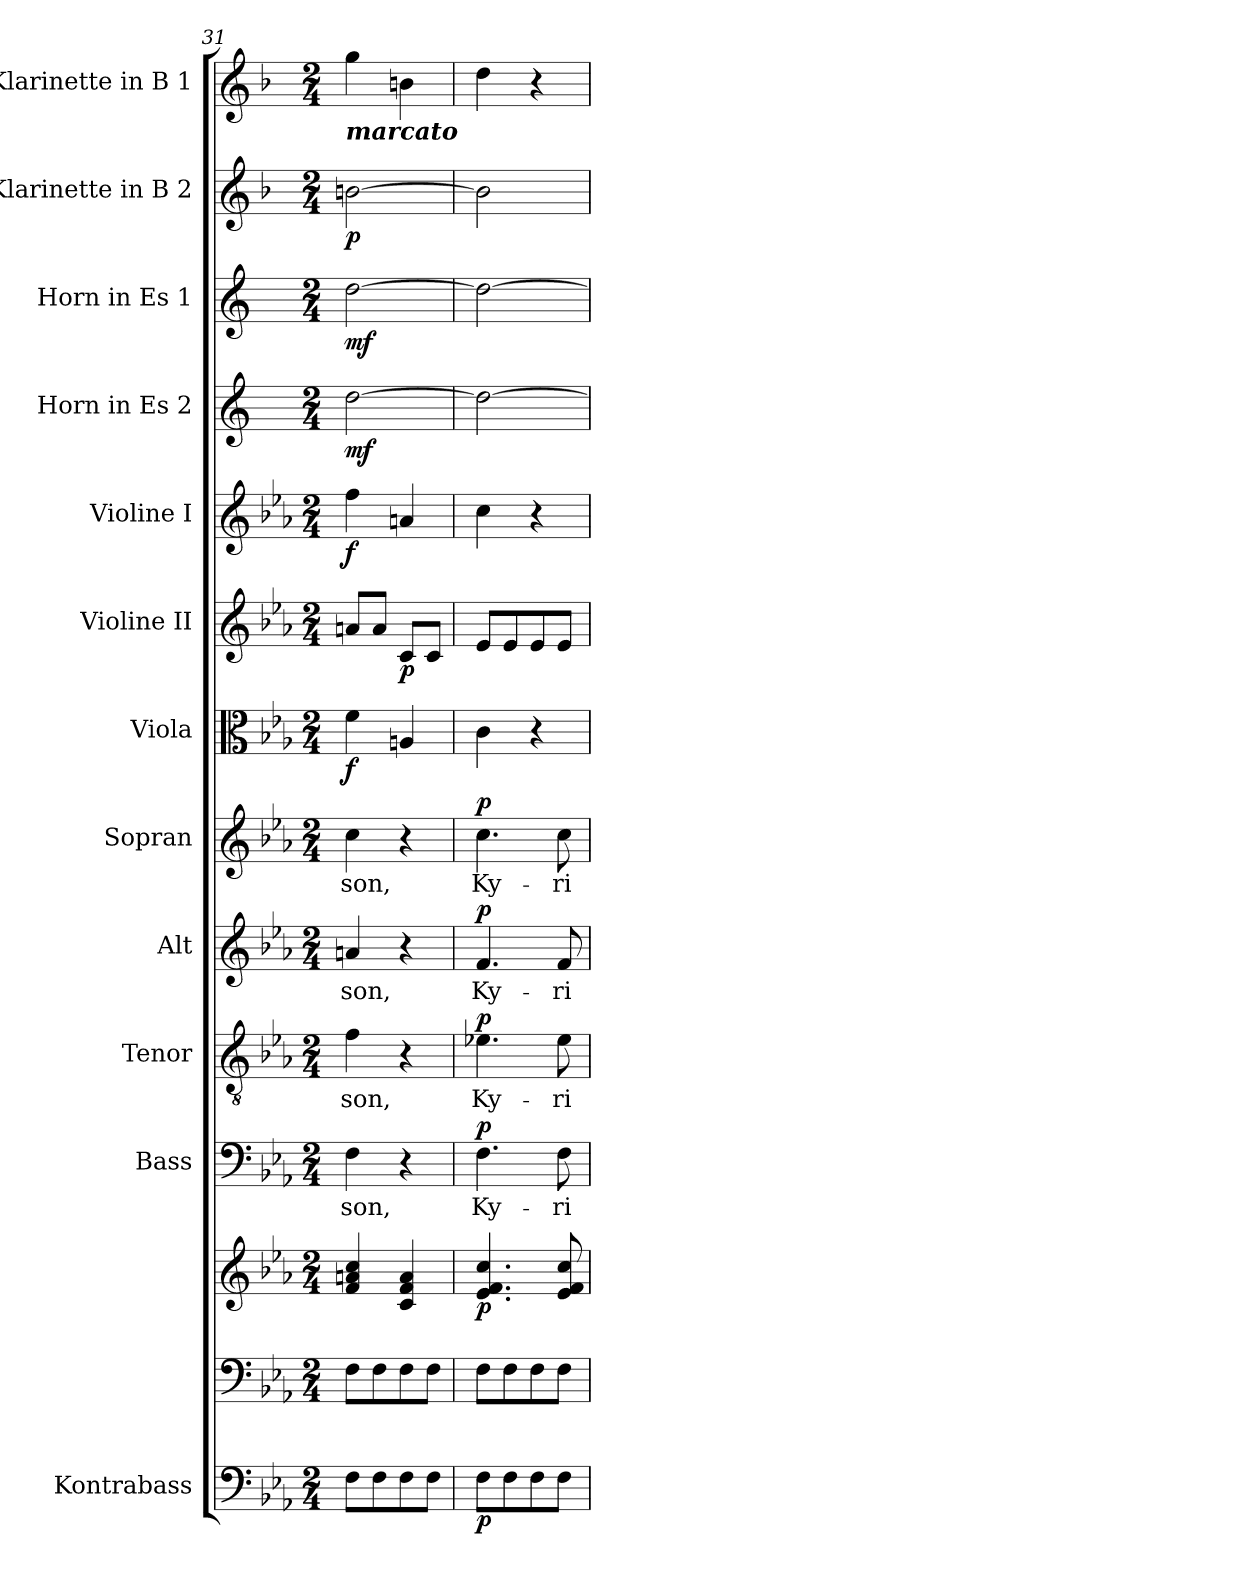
**kern	**dynam	**kern	**kern	**dynam	**kern	**text	**dynam	**kern	**text	**dynam	**kern	**text	**dynam	**kern	**text	**dynam	**kern	**dynam	**kern	**dynam	**kern	**dynam	**kern	**dynam	**kern	**dynam	**kern	**dynam	**kern
*part13	*part13	*part12	*part12	*part12	*part11	*part11	*part11	*part10	*part10	*part10	*part9	*part9	*part9	*part8	*part8	*part8	*part7	*part7	*part6	*part6	*part5	*part5	*part4	*part4	*part3	*part3	*part2	*part2	*part1
*staff14	*staff14	*staff13	*staff12	*staff12/13	*staff11	*staff11	*staff11	*staff10	*staff10	*staff10	*staff9	*staff9	*staff9	*staff8	*staff8	*staff8	*staff7	*staff7	*staff6	*staff6	*staff5	*staff5	*staff4	*staff4	*staff3	*staff3	*staff2	*staff2	*staff1
*I"Kontrabass	*	*	*	*	*I"Bass	*	*	*I"Tenor	*	*	*I"Alt	*	*	*I"Sopran	*	*	*I"Viola	*	*I"Violine II	*	*I"Violine I	*	*I"Horn in Es 2	*	*I"Horn in Es 1	*	*I"Klarinette in B 2	*	*I"Klarinette in B 1
*I'Kb.	*	*	*	*	*I'B	*	*	*I'T	*	*	*I'A	*	*	*I'S	*	*	*I'Vla.	*	*I'Vl. II	*	*I'Vl. I	*	*I'Hrn. 2	*	*I'Hrn. 1	*	*	*	*
*clefF4	*	*clefF4	*clefG2	*	*clefF4	*	*	*clefGv2	*	*	*clefG2	*	*	*clefG2	*	*	*clefC3	*	*clefG2	*	*clefG2	*	*clefG2	*	*clefG2	*	*clefG2	*	*clefG2
*ITrd7c12	*	*	*	*	*	*	*	*	*	*	*	*	*	*	*	*	*	*	*	*	*	*	*ITrd5c9	*	*ITrd5c9	*	*ITrd1c2	*	*ITrd1c2
*k[b-e-a-]	*	*k[b-e-a-]	*k[b-e-a-]	*	*k[b-e-a-]	*	*	*k[b-e-a-]	*	*	*k[b-e-a-]	*	*	*k[b-e-a-]	*	*	*k[b-e-a-]	*	*k[b-e-a-]	*	*k[b-e-a-]	*	*k[b-e-a-]	*	*k[b-e-a-]	*	*k[b-e-a-]	*	*k[b-e-a-]
*E-:	*	*E-:	*E-:	*	*E-:	*	*	*E-:	*	*	*E-:	*	*	*E-:	*	*	*E-:	*	*E-:	*	*E-:	*	*E-:	*	*E-:	*	*E-:	*	*E-:
*M2/4	*	*M2/4	*M2/4	*	*M2/4	*	*	*M2/4	*	*	*M2/4	*	*	*M2/4	*	*	*M2/4	*	*M2/4	*	*M2/4	*	*M2/4	*	*M2/4	*	*M2/4	*	*M2/4
=31	=31	=31	=31	=31	=31	=31	=31	=31	=31	=31	=31	=31	=31	=31	=31	=31	=31	=31	=31	=31	=31	=31	=31	=31	=31	=31	=31	=31	=31
!	!	!	!	!	!	!	!	!	!	!	!	!	!	!	!	!	!	!	!	!	!	!	!	!	!	!	!	!	!LO:TX:b:Bi:t=marcato
!	!	!	!	!	!	!LO:LY:b	!	!	!LO:LY:b	!	!	!LO:LY:b	!	!	!LO:LY:b	!	!	!LO:DY:b	!	!	!	!LO:DY:b	!	!LO:DY:b	!	!LO:DY:b	!	!LO:DY:b	!
8FF\L	.	8F\L	4f/ 4an/ 4cc/	.	4F\	-son,	.	4f\	-son,	.	4an/	-son,	.	4cc\	-son,	.	4f\	f	8an/L	.	4ff\	f	[2f\	mf	[2f\	mf	[2an\	p	4ff\
8FF\	.	8F\	.	.	.	.	.	.	.	.	.	.	.	.	.	.	.	.	8a/J	.	.	.	.	.	.	.	.	.	.
!	!	!	!	!	!	!	!	!	!	!	!	!	!	!	!	!	!	!	!	!LO:DY:b	!	!	!	!	!	!	!	!	!
8FF\	.	8F\	4c/ 4f/ 4a/	.	4r	.	.	4r	.	.	4r	.	.	4r	.	.	4An/	.	8c/L	p	4an/	.	.	.	.	.	.	.	4an\
8FF\J	.	8F\J	.	.	.	.	.	.	.	.	.	.	.	.	.	.	.	.	8c/J	.	.	.	.	.	.	.	.	.	.
=32	=32	=32	=32	=32	=32	=32	=32	=32	=32	=32	=32	=32	=32	=32	=32	=32	=32	=32	=32	=32	=32	=32	=32	=32	=32	=32	=32	=32	=32
!	!LO:DY:b	!	!	!LO:DY:b	!	!LO:LY:b	!LO:DY:a	!	!LO:LY:b	!LO:DY:a	!	!LO:LY:b	!LO:DY:a	!	!LO:LY:b	!LO:DY:a	!	!	!	!	!	!	!	!	!	!	!	!	!
8FF\L	p	8F\L	4.e-/ 4.f/ 4.cc/	p	4.F\	Ky-	p	4.e-X\	Ky-	p	4.f/	Ky-	p	4.cc\	Ky-	p	4c\	.	8e-/L	.	4cc\	.	2f\_	.	2f\_	.	2a\]	.	4cc\
8FF\	.	8F\	.	.	.	.	.	.	.	.	.	.	.	.	.	.	.	.	8e-/	.	.	.	.	.	.	.	.	.	.
8FF\	.	8F\	.	.	.	.	.	.	.	.	.	.	.	.	.	.	4r	.	8e-/	.	4r	.	.	.	.	.	.	.	4r
!	!	!	!	!	!	!LO:LY:b	!	!	!LO:LY:b	!	!	!LO:LY:b	!	!	!LO:LY:b	!	!	!	!	!	!	!	!	!	!	!	!	!	!
8FF\J	.	8F\J	8e-/ 8f/ 8cc/	.	8F\	-ri-	.	8e-\	-ri-	.	8f/	-ri-	.	8cc\	-ri-	.	.	.	8e-/J	.	.	.	.	.	.	.	.	.	.
=	=	=	=	=	=	=	=	=	=	=	=	=	=	=	=	=	=	=	=	=	=	=	=	=	=	=	=	=	=
*-	*-	*-	*-	*-	*-	*-	*-	*-	*-	*-	*-	*-	*-	*-	*-	*-	*-	*-	*-	*-	*-	*-	*-	*-	*-	*-	*-	*-	*-
